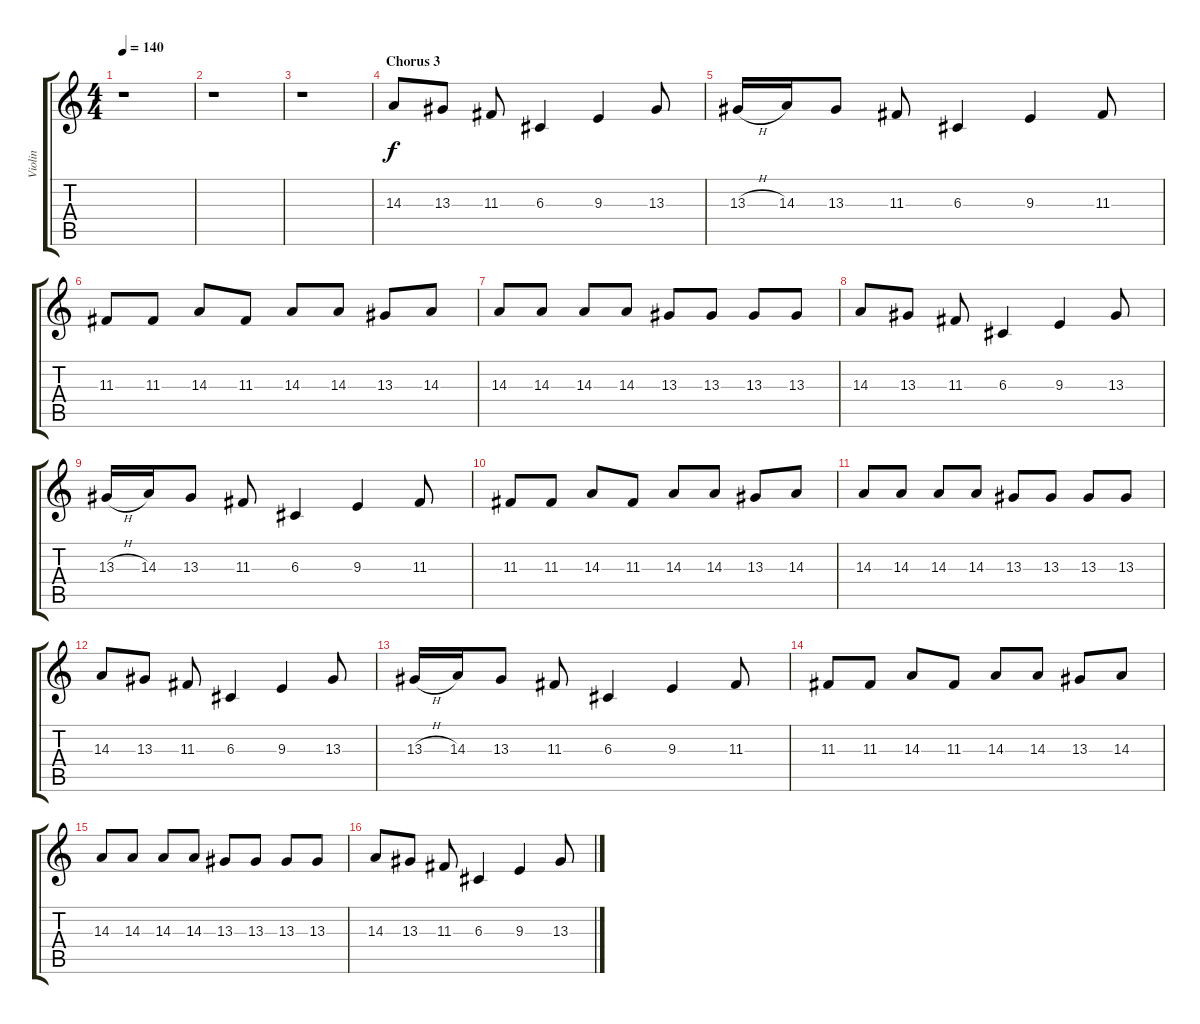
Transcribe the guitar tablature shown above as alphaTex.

\track ("Violin" "Violin") {instrument violin}
\staff {score tabs}
\tuning (E4 B3 G3 D3 A2 E2) {hide}
\ts (4 4)
\tempo 140
\clef g2
\ks c
r.1{dy f} |
r.1 |
r.1 |
\section ("" "Chorus 3")
14.3.8 13.3.8 11.3.8 6.3.4 9.3.4 13.3.8 |
13.3{h}.16 14.3.16 13.3.8 11.3.8 6.3.4 9.3.4 11.3.8 |
11.3.8 11.3.8 14.3.8 11.3.8 14.3.8 14.3.8 13.3.8 14.3.8 |
14.3.8 14.3.8 14.3.8 14.3.8 13.3.8 13.3.8 13.3.8 13.3.8 |
14.3.8 13.3.8 11.3.8 6.3.4 9.3.4 13.3.8 |
13.3{h}.16 14.3.16 13.3.8 11.3.8 6.3.4 9.3.4 11.3.8 |
11.3.8 11.3.8 14.3.8 11.3.8 14.3.8 14.3.8 13.3.8 14.3.8 |
14.3.8 14.3.8 14.3.8 14.3.8 13.3.8 13.3.8 13.3.8 13.3.8 |
14.3.8 13.3.8 11.3.8 6.3.4 9.3.4 13.3.8 |
13.3{h}.16 14.3.16 13.3.8 11.3.8 6.3.4 9.3.4 11.3.8 |
11.3.8 11.3.8 14.3.8 11.3.8 14.3.8 14.3.8 13.3.8 14.3.8 |
14.3.8 14.3.8 14.3.8 14.3.8 13.3.8 13.3.8 13.3.8 13.3.8 |
14.3.8 13.3.8 11.3.8 6.3.4 9.3.4 13.3.8
